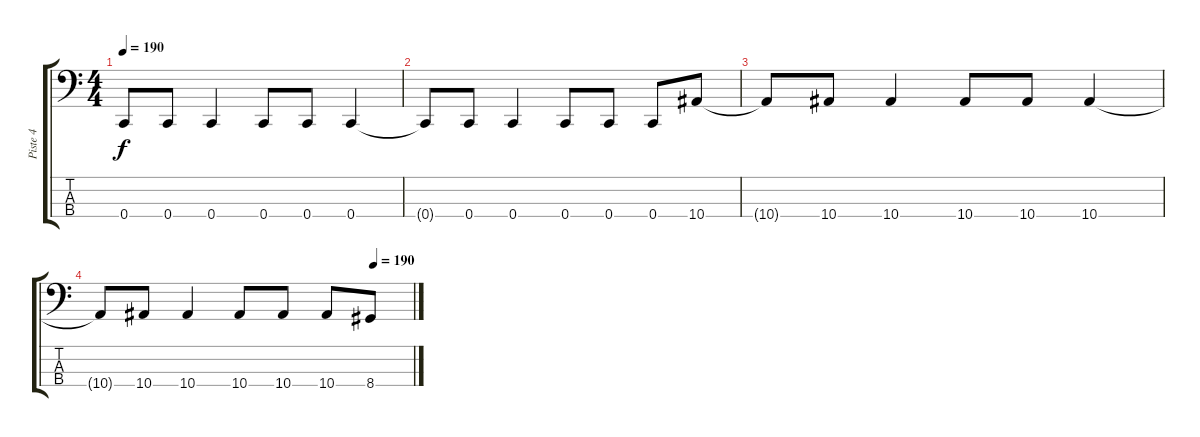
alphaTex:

\track ("Piste 4" "Piste 4") {instrument electricbassfinger}
\staff {score tabs}
\tuning (F2 C2 G1 C1) {hide}
\ts (4 4)
\tempo 190
\clef f4
\ks c
0.4{t}.8{dy f} 0.4.8 0.4.4 0.4.8 0.4.8 0.4.4 |
0.4{t}.8 0.4.8 0.4.4 0.4.8 0.4.8 0.4.8 10.4.8 |
10.4{t}.8 10.4.8 10.4.4 10.4.8 10.4.8 10.4.4 |
\tempo (190 0.875)
10.4{t}.8 10.4.8 10.4.4 10.4.8 10.4.8 10.4.8 8.4.8
